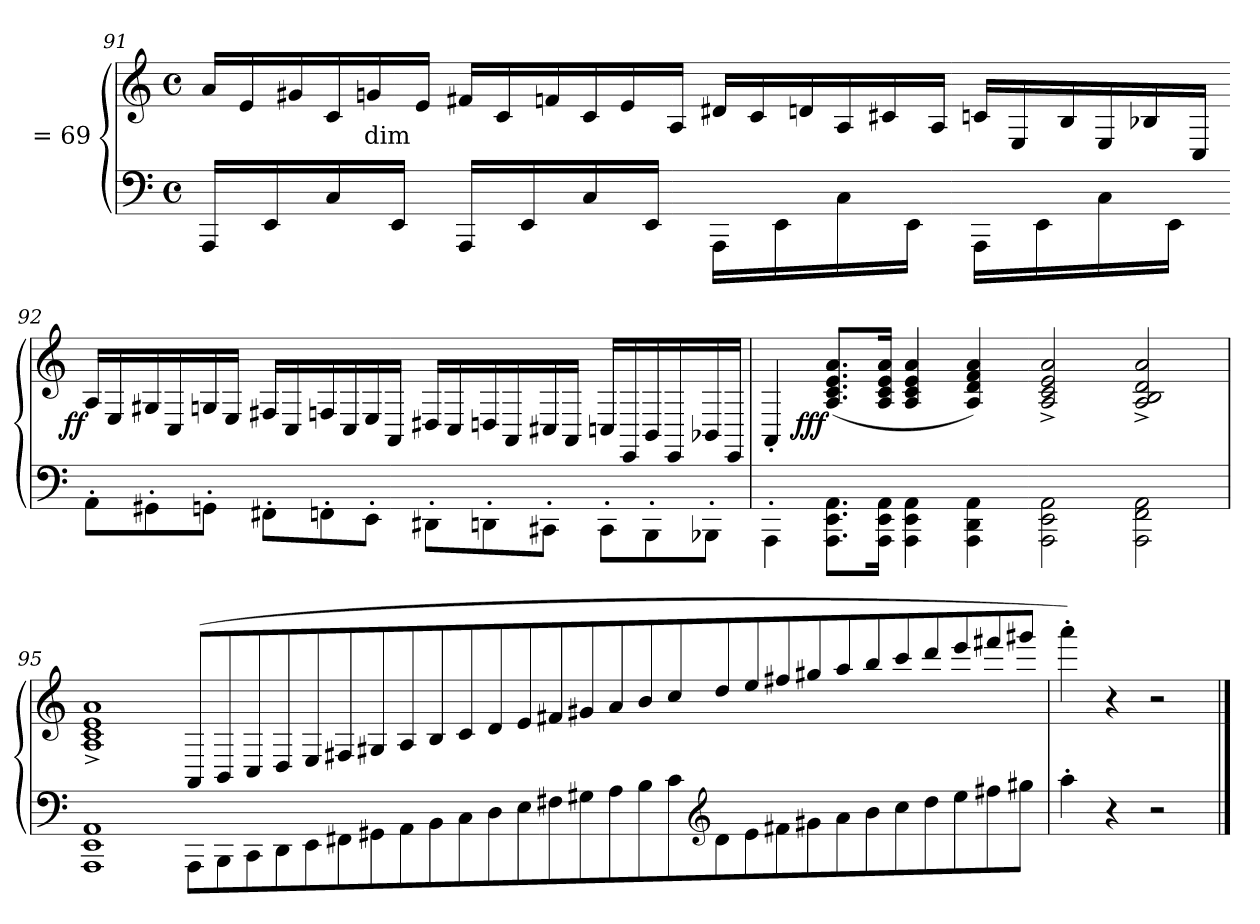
**kern	**kern	**dynam
*part1	*part1	*part1
*staff2	*staff1	*staff1/2
*I"[half] = 69	*	*
*clefF4	*clefG2	*
*k[]	*k[]	*
*a:	*a:	*
*M4/4	*M4/4	*
*met(c)	*met(c)	*
*	*Xtuplet	*
=91	=91	=91
16AAALL	24aLL	.
.	24e	.
16EE	.	.
.	24g#X	.
16C	24c	.
!	!LO:TX:c:t=dim	!
.	24gn	.
16EEJJ	.	.
.	24eJJ	.
16AAALL	24f#XLL	.
.	24c	.
16EE	.	.
.	24fn	.
16C	24c	.
.	24e	.
16EEJJ	.	.
.	24AJJ	.
16AAA\LL	24d#XLL	.
.	24c	.
16EE\	.	.
.	24dn	.
16C\	24A/	.
.	24c#X	.
16EE\JJ	.	.
.	24A/JJ	.
16AAA\LL	24cnLL	.
.	24E/	.
16EE\	.	.
.	24B/	.
16C\	24E/	.
.	24B-X	.
16EE\JJ	.	.
.	24C/JJ	.
=92-	=92-	=92-
*Xtuplet	*	*
!	!	!LO:DY:rj
12AA'<\L	24A/LL	ff
.	24E/	.
12GG#X'<\	24G#X	.
.	24C/	.
12GGn'<\J	24Gn/	.
.	24E/JJ	.
12FF#X'<\L	24F#XLL	.
.	24C/	.
12FFn'<\	24Fn/	.
.	24C/	.
12EE'<\J	24E/	.
.	24AA/JJ	.
12DD#X'<\L	24D#XLL	.
.	24C/	.
12DDn'<\	24Dn/	.
.	24AA/	.
12CC#X'<\J	24C#X	.
.	24AA/JJ	.
12CC#'<\L	24Cn/LL	.
.	24EE/	.
12BBB'<\	24BB/	.
.	24EE/	.
12BBB-X'<\J	24BB-X	.
.	24EE/JJ	.
=93	=93	=93
4AAA'<\	4AA'</	.
!	!	!LO:DY:rj
8.AAA\ 8.EE\ 8.AA\L	(>8.A/ 8.c/ 8.e/ 8.a/L	fff
16AAA\ 16EE\ 16AA\Jk	16A/ 16c/ 16e/ 16a/Jk	.
4AAA\ 4EE\ 4AA\	4A/ 4c/ 4e/ 4a/	.
4AAA\ 4DD\ 4AA\	4A/ 4d/ 4f/ 4a/)	.
=94-	=94-	=94-
2AAA\ 2EE\ 2AA\	2A^>/ 2c^>/ 2e^>/ 2a^>/	.
2AAA\ 2FF\ 2AA\	2A^>/ 2B^>/ 2d^>/ 2a^>/	.
=95	=95	=95
1AAA\ 1EE\ 1AA\	1A^>/ 1c^>/ 1e^>/ 1a^>/	.
8AAA!\L	(>8AA!/L	.
8BBB!\	8BB!/	.
8CC!\	8C!/	.
8DD!\	8D!/	.
8EE!\	8E!/	.
8FF#X!\	8F#X!	.
8GG#X!\	8G#X!	.
8AA!\	8A!/	.
8BB!\	8B!/	.
8C!\	8c!	.
8D!\	8d!	.
8E!\	8e!	.
8F#X!\	8f#X!	.
8G#X!\	8g#X!	.
8A!\	8a!	.
8B!\	8b!	.
8c!\	8cc!	.
*clefG2	*	*
8d!\	8dd!	.
8e!\	8ee!	.
8f#X!\	8ff#X!	.
8g#X!\	8gg#X!	.
8a!\	8aa!	.
8b!\	8bb!	.
8cc!\	8ccc!	.
8dd!\	8ddd!	.
8ee!\	8eee!	.
8ff#X!\	8fff#X!	.
8gg#X!\J	8ggg#X!J	.
=96	=96	=96
4aa'>	4aaa'>)	.
4r	4r	.
2r	2r	.
==	==	==
*-	*-	*-
